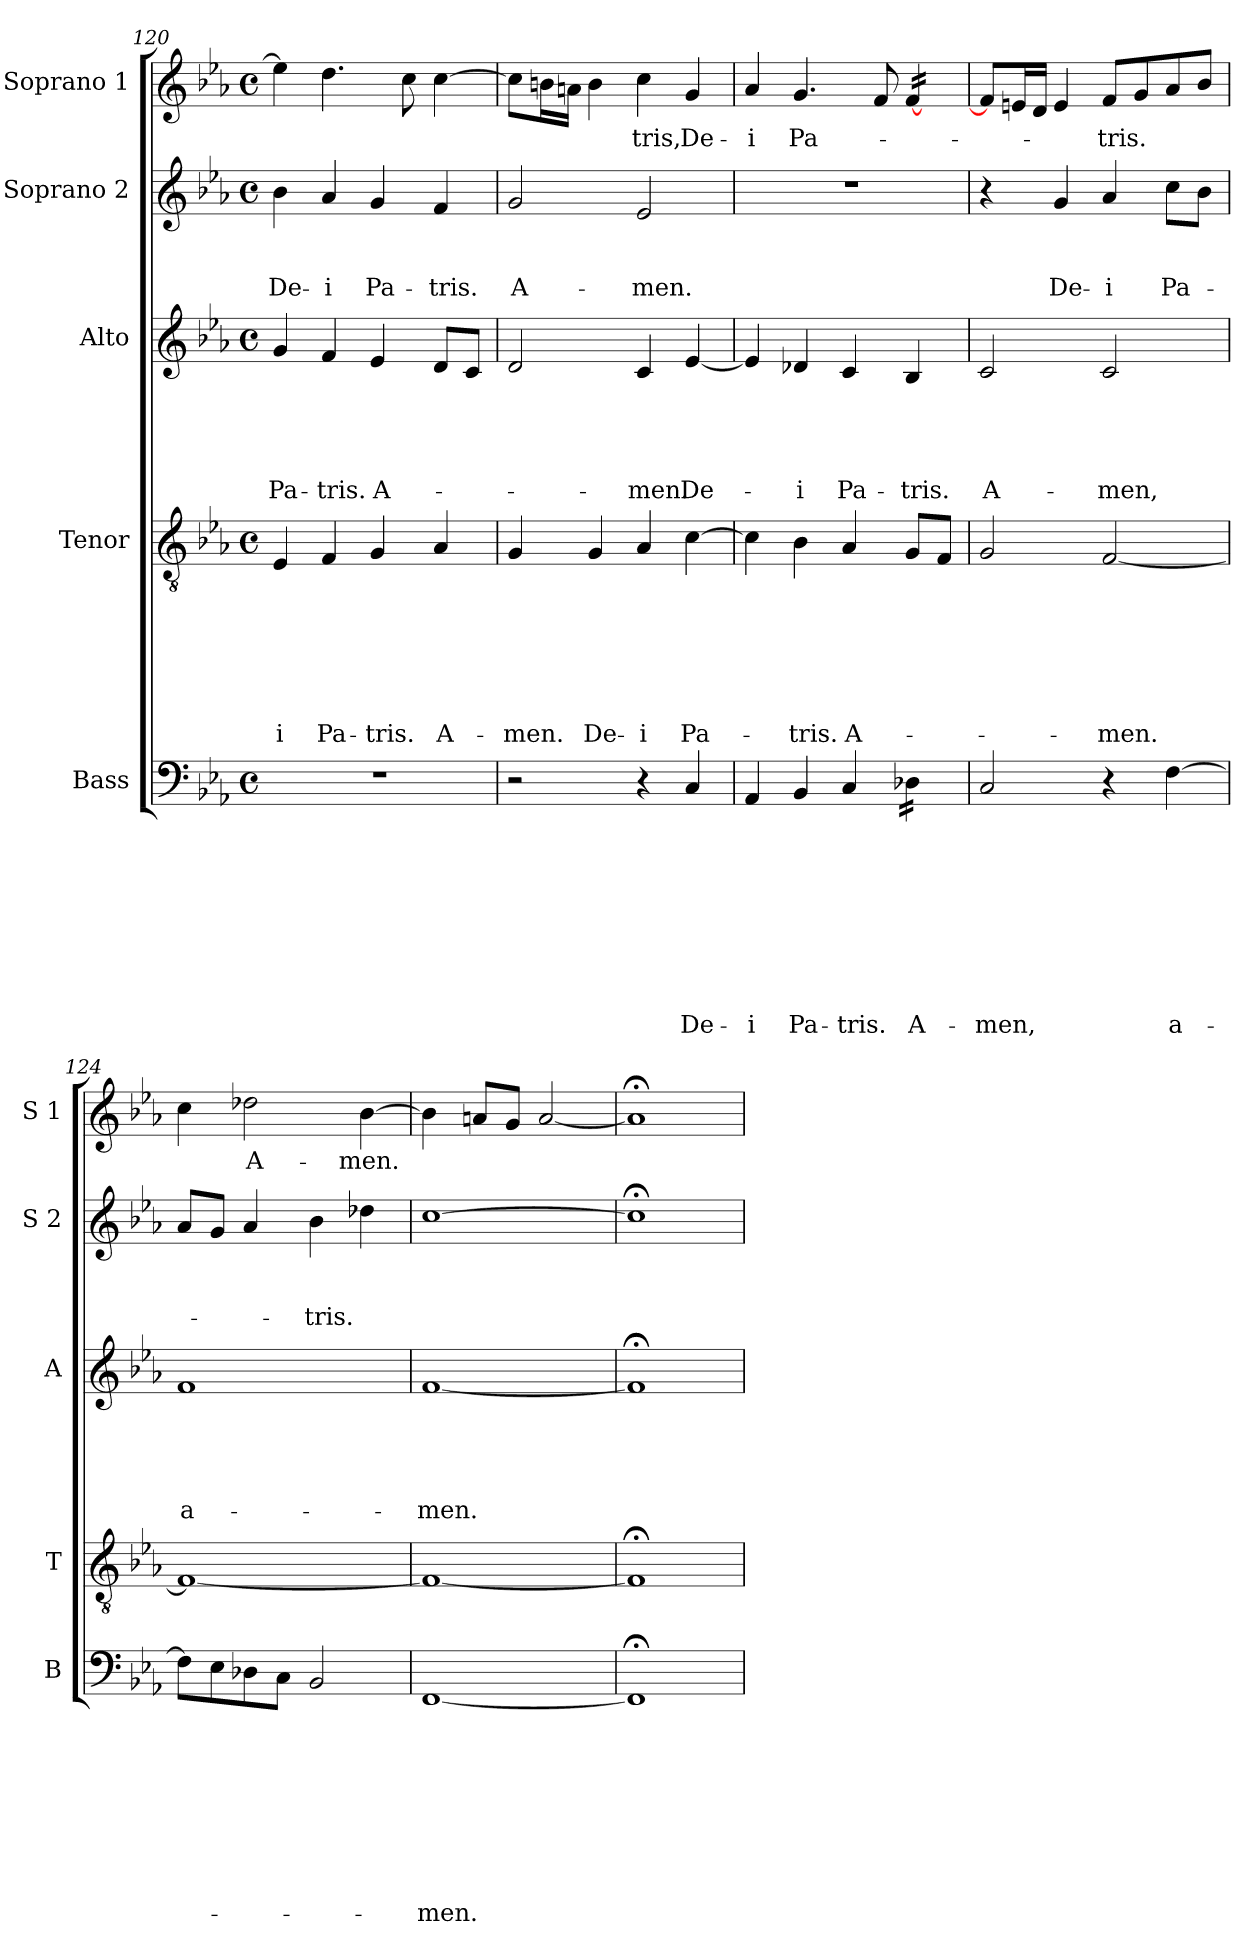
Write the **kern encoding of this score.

**kern	**text	**text	**text	**text	**text	**text	**text	**text	**text	**kern	**text	**text	**text	**text	**text	**text	**text	**kern	**text	**text	**text	**text	**text	**kern	**text	**text	**text	**kern	**text
*part5	*part5	*part5	*part5	*part5	*part5	*part5	*part5	*part5	*part5	*part4	*part4	*part4	*part4	*part4	*part4	*part4	*part4	*part3	*part3	*part3	*part3	*part3	*part3	*part2	*part2	*part2	*part2	*part1	*part1
*staff5	*staff5	*staff5	*staff5	*staff5	*staff5	*staff5	*staff5	*staff5	*staff5	*staff4	*staff4	*staff4	*staff4	*staff4	*staff4	*staff4	*staff4	*staff3	*staff3	*staff3	*staff3	*staff3	*staff3	*staff2	*staff2	*staff2	*staff2	*staff1	*staff1
*I"Bass	*	*	*	*	*	*	*	*	*	*I"Tenor	*	*	*	*	*	*	*	*I"Alto	*	*	*	*	*	*I"Soprano 2	*	*	*	*I"Soprano 1	*
*I'B	*	*	*	*	*	*	*	*	*	*I'T	*	*	*	*	*	*	*	*I'A	*	*	*	*	*	*I'S 2	*	*	*	*I'S 1	*
*clefF4	*	*	*	*	*	*	*	*	*	*clefGv2	*	*	*	*	*	*	*	*clefG2	*	*	*	*	*	*clefG2	*	*	*	*clefG2	*
*k[b-e-a-]	*	*	*	*	*	*	*	*	*	*k[b-e-a-]	*	*	*	*	*	*	*	*k[b-e-a-]	*	*	*	*	*	*k[b-e-a-]	*	*	*	*k[b-e-a-]	*
*E-:	*	*	*	*	*	*	*	*	*	*E-:	*	*	*	*	*	*	*	*E-:	*	*	*	*	*	*E-:	*	*	*	*E-:	*
*M4/4	*	*	*	*	*	*	*	*	*	*M4/4	*	*	*	*	*	*	*	*M4/4	*	*	*	*	*	*M4/4	*	*	*	*M4/4	*
*met(c)	*	*	*	*	*	*	*	*	*	*met(c)	*	*	*	*	*	*	*	*met(c)	*	*	*	*	*	*met(c)	*	*	*	*met(c)	*
=120	=120	=120	=120	=120	=120	=120	=120	=120	=120	=120	=120	=120	=120	=120	=120	=120	=120	=120	=120	=120	=120	=120	=120	=120	=120	=120	=120	=120	=120
!	!	!	!	!	!	!	!	!	!	!	!	!	!	!	!	!	!LO:LY:b	!	!	!	!	!	!LO:LY:b	!	!	!	!LO:LY:b	!	!
1r	.	.	.	.	.	.	.	.	.	4E-/	.	.	.	.	.	.	-i	4g/	.	.	.	.	Pa-	4b-\	.	.	De-	4ee-\]	.
!	!	!	!	!	!	!	!	!	!	!	!	!	!	!	!	!	!LO:LY:b	!	!	!	!	!	!LO:LY:b	!	!	!	!LO:LY:b	!	!
.	.	.	.	.	.	.	.	.	.	4F/	.	.	.	.	.	.	Pa-	4f/	.	.	.	.	-tris.	4a-/	.	.	-i	4.dd\	.
!	!	!	!	!	!	!	!	!	!	!	!	!	!	!	!	!	!LO:LY:b	!	!	!	!	!	!LO:LY:b	!	!	!	!LO:LY:b	!	!
.	.	.	.	.	.	.	.	.	.	4G/	.	.	.	.	.	.	-tris.	4e-/	.	.	.	.	A-	4g/	.	.	Pa-	.	.
.	.	.	.	.	.	.	.	.	.	.	.	.	.	.	.	.	.	.	.	.	.	.	.	.	.	.	.	8cc\	.
!	!	!	!	!	!	!	!	!	!	!	!	!	!	!	!	!	!LO:LY:b	!	!	!	!	!	!	!	!	!	!LO:LY:b	!	!
.	.	.	.	.	.	.	.	.	.	4A-/	.	.	.	.	.	.	A-	8d/L	.	.	.	.	.	4f/	.	.	-tris.	[>4cc\	.
.	.	.	.	.	.	.	.	.	.	.	.	.	.	.	.	.	.	8c/J	.	.	.	.	.	.	.	.	.	.	.
=121	=121	=121	=121	=121	=121	=121	=121	=121	=121	=121	=121	=121	=121	=121	=121	=121	=121	=121	=121	=121	=121	=121	=121	=121	=121	=121	=121	=121	=121
!	!	!	!	!	!	!	!	!	!	!	!	!	!	!	!	!	!LO:LY:b	!	!	!	!	!	!	!	!	!	!LO:LY:b	!	!
2r	.	.	.	.	.	.	.	.	.	4G/	.	.	.	.	.	.	-men.	2d/	.	.	.	.	.	2g/	.	.	A-	8cc\L]	.
.	.	.	.	.	.	.	.	.	.	.	.	.	.	.	.	.	.	.	.	.	.	.	.	.	.	.	.	16bn\L	.
.	.	.	.	.	.	.	.	.	.	.	.	.	.	.	.	.	.	.	.	.	.	.	.	.	.	.	.	16an\JJ	.
!	!	!	!	!	!	!	!	!	!	!	!	!	!	!	!	!	!LO:LY:b	!	!	!	!	!	!	!	!	!	!	!	!
.	.	.	.	.	.	.	.	.	.	4G/	.	.	.	.	.	.	De-	.	.	.	.	.	.	.	.	.	.	4b\	.
!	!	!	!	!	!	!	!	!	!	!	!	!	!	!	!	!	!LO:LY:b	!	!	!	!	!	!LO:LY:b	!	!	!	!LO:LY:b	!	!LO:LY:b
4r	.	.	.	.	.	.	.	.	.	4A-/	.	.	.	.	.	.	-i	4c/	.	.	.	.	-men.	2e-/	.	.	-men.	4cc\	-tris,
!	!	!	!	!	!	!	!	!	!LO:LY:b	!	!	!	!	!	!	!	!LO:LY:b	!	!	!	!	!	!LO:LY:b	!	!	!	!	!	!LO:LY:b
4C/	.	.	.	.	.	.	.	.	De-	[>4c\	.	.	.	.	.	.	Pa-	[<4e-/	.	.	.	.	De-	.	.	.	.	4g/	De-
=122	=122	=122	=122	=122	=122	=122	=122	=122	=122	=122	=122	=122	=122	=122	=122	=122	=122	=122	=122	=122	=122	=122	=122	=122	=122	=122	=122	=122	=122
!	!	!	!	!	!	!	!	!	!LO:LY:b	!	!	!	!	!	!	!	!	!	!	!	!	!	!	!	!	!	!	!	!LO:LY:b
4AA-/	.	.	.	.	.	.	.	.	-i	4c\]	.	.	.	.	.	.	.	4e-/]	.	.	.	.	.	1r	.	.	.	4a-/	-i
!	!	!	!	!	!	!	!	!	!LO:LY:b	!	!	!	!	!	!	!	!LO:LY:b	!	!	!	!	!	!LO:LY:b	!	!	!	!	!	!LO:LY:b
4BB-/	.	.	.	.	.	.	.	.	Pa-	4B-\	.	.	.	.	.	.	-tris.	4d-X/	.	.	.	.	-i	.	.	.	.	4.g/	Pa-
!	!	!	!	!	!	!	!	!	!LO:LY:b	!	!	!	!	!	!	!	!LO:LY:b	!	!	!	!	!	!LO:LY:b	!	!	!	!	!	!
4C/	.	.	.	.	.	.	.	.	-tris.	4A-/	.	.	.	.	.	.	A-	4c/	.	.	.	.	Pa-	.	.	.	.	.	.
.	.	.	.	.	.	.	.	.	.	.	.	.	.	.	.	.	.	.	.	.	.	.	.	.	.	.	.	8f/	.
!	!	!	!	!	!	!	!	!	!LO:LY:b	!	!	!	!	!	!	!	!	!	!	!	!	!	!LO:LY:b	!	!	!	!	!	!
*tremolo	*	*	*	*	*	*	*	*	*	*	*	*	*	*	*	*	*	*	*	*	*	*	*	*	*	*	*	*	*
*	*	*	*	*	*	*	*	*	*	*	*	*	*	*	*	*	*	*	*	*	*	*	*	*	*	*	*	*tremolo	*
16D-X\LL	.	.	.	.	.	.	.	.	A-	8G/L	.	.	.	.	.	.	.	4B-/	.	.	.	.	-tris.	.	.	.	.	[<16f/LL	.
16D-X\	.	.	.	.	.	.	.	.	.	.	.	.	.	.	.	.	.	.	.	.	.	.	.	.	.	.	.	16f/	.
16D-X\	.	.	.	.	.	.	.	.	.	8F/J	.	.	.	.	.	.	.	.	.	.	.	.	.	.	.	.	.	16f/	.
16D-X\JJ	.	.	.	.	.	.	.	.	.	.	.	.	.	.	.	.	.	.	.	.	.	.	.	.	.	.	.	16f/JJ	.
*	*	*	*	*	*	*	*	*	*	*	*	*	*	*	*	*	*	*	*	*	*	*	*	*	*	*	*	*Xtremolo	*
*Xtremolo	*	*	*	*	*	*	*	*	*	*	*	*	*	*	*	*	*	*	*	*	*	*	*	*	*	*	*	*	*
!!LO:LB:g=z
=123	=123	=123	=123	=123	=123	=123	=123	=123	=123	=123	=123	=123	=123	=123	=123	=123	=123	=123	=123	=123	=123	=123	=123	=123	=123	=123	=123	=123	=123
!	!	!	!	!	!	!	!	!	!LO:LY:b	!	!	!	!	!	!	!	!	!	!	!	!	!	!LO:LY:b	!	!	!	!	!	!
2C/	.	.	.	.	.	.	.	.	-men,	2G/	.	.	.	.	.	.	.	2c/	.	.	.	.	A-	4r	.	.	.	8f/L]	.
.	.	.	.	.	.	.	.	.	.	.	.	.	.	.	.	.	.	.	.	.	.	.	.	.	.	.	.	16en/L	.
.	.	.	.	.	.	.	.	.	.	.	.	.	.	.	.	.	.	.	.	.	.	.	.	.	.	.	.	16d/JJ	.
!	!	!	!	!	!	!	!	!	!	!	!	!	!	!	!	!	!	!	!	!	!	!	!	!	!	!	!LO:LY:b	!	!
.	.	.	.	.	.	.	.	.	.	.	.	.	.	.	.	.	.	.	.	.	.	.	.	4g/	.	.	De-	4e/	.
!	!	!	!	!	!	!	!	!	!	!	!	!	!	!	!	!	!LO:LY:b	!	!	!	!	!	!LO:LY:b	!	!	!	!LO:LY:b	!	!LO:LY:b
4r	.	.	.	.	.	.	.	.	.	[<2F/	.	.	.	.	.	.	-men.	2c/	.	.	.	.	-men,	4a-/	.	.	-i	8f/L	-tris.
.	.	.	.	.	.	.	.	.	.	.	.	.	.	.	.	.	.	.	.	.	.	.	.	.	.	.	.	8g/	.
!	!	!	!	!	!	!	!	!	!LO:LY:b	!	!	!	!	!	!	!	!	!	!	!	!	!	!	!	!	!	!LO:LY:b	!	!
[>4F\	.	.	.	.	.	.	.	.	a-	.	.	.	.	.	.	.	.	.	.	.	.	.	.	8cc\L	.	.	Pa-	8a-/	.
.	.	.	.	.	.	.	.	.	.	.	.	.	.	.	.	.	.	.	.	.	.	.	.	8b-\J	.	.	.	8b-/J	.
=124	=124	=124	=124	=124	=124	=124	=124	=124	=124	=124	=124	=124	=124	=124	=124	=124	=124	=124	=124	=124	=124	=124	=124	=124	=124	=124	=124	=124	=124
!	!	!	!	!	!	!	!	!	!	!	!	!	!	!	!	!	!	!	!	!	!	!	!LO:LY:b:rj	!	!	!	!	!	!
8F\L]	.	.	.	.	.	.	.	.	.	1F_	.	.	.	.	.	.	.	1f	.	.	.	.	a-	8a-/L	.	.	.	4cc\	.
8E-\	.	.	.	.	.	.	.	.	.	.	.	.	.	.	.	.	.	.	.	.	.	.	.	8g/J	.	.	.	.	.
!	!	!	!	!	!	!	!	!	!	!	!	!	!	!	!	!	!	!	!	!	!	!	!	!	!	!	!	!	!LO:LY:b
8D-X\	.	.	.	.	.	.	.	.	.	.	.	.	.	.	.	.	.	.	.	.	.	.	.	4a-/	.	.	.	2dd-X\	A-
8C\J	.	.	.	.	.	.	.	.	.	.	.	.	.	.	.	.	.	.	.	.	.	.	.	.	.	.	.	.	.
!	!	!	!	!	!	!	!	!	!	!	!	!	!	!	!	!	!	!	!	!	!	!	!	!	!	!	!LO:LY:b	!	!
2BB-/	.	.	.	.	.	.	.	.	.	.	.	.	.	.	.	.	.	.	.	.	.	.	.	4b-\	.	.	-tris.	.	.
!	!	!	!	!	!	!	!	!	!	!	!	!	!	!	!	!	!	!	!	!	!	!	!	!	!	!	!	!	!LO:LY:b
.	.	.	.	.	.	.	.	.	.	.	.	.	.	.	.	.	.	.	.	.	.	.	.	4dd-X\	.	.	.	[>4b-\	-men.
=125	=125	=125	=125	=125	=125	=125	=125	=125	=125	=125	=125	=125	=125	=125	=125	=125	=125	=125	=125	=125	=125	=125	=125	=125	=125	=125	=125	=125	=125
!	!	!	!	!	!	!	!	!	!LO:LY:b	!	!	!	!	!	!	!	!	!	!	!	!	!	!LO:LY:b	!	!	!	!	!	!
[<1FF	.	.	.	.	.	.	.	.	-men.	1F_	.	.	.	.	.	.	.	[<1f	.	.	.	.	-men.	[>1cc	.	.	.	4b-\]	.
.	.	.	.	.	.	.	.	.	.	.	.	.	.	.	.	.	.	.	.	.	.	.	.	.	.	.	.	8an/L	.
.	.	.	.	.	.	.	.	.	.	.	.	.	.	.	.	.	.	.	.	.	.	.	.	.	.	.	.	8g/J	.
.	.	.	.	.	.	.	.	.	.	.	.	.	.	.	.	.	.	.	.	.	.	.	.	.	.	.	.	[<2a/	.
=126	=126	=126	=126	=126	=126	=126	=126	=126	=126	=126	=126	=126	=126	=126	=126	=126	=126	=126	=126	=126	=126	=126	=126	=126	=126	=126	=126	=126	=126
1FF;]	.	.	.	.	.	.	.	.	.	1F;]	.	.	.	.	.	.	.	1f;]	.	.	.	.	.	1cc;<]	.	.	.	1a;]	.
=!	=!	=!	=!	=!	=!	=!	=!	=!	=!	=!	=!	=!	=!	=!	=!	=!	=!	=!	=!	=!	=!	=!	=!	=!	=!	=!	=!	=!	=!
*-	*-	*-	*-	*-	*-	*-	*-	*-	*-	*-	*-	*-	*-	*-	*-	*-	*-	*-	*-	*-	*-	*-	*-	*-	*-	*-	*-	*-	*-
